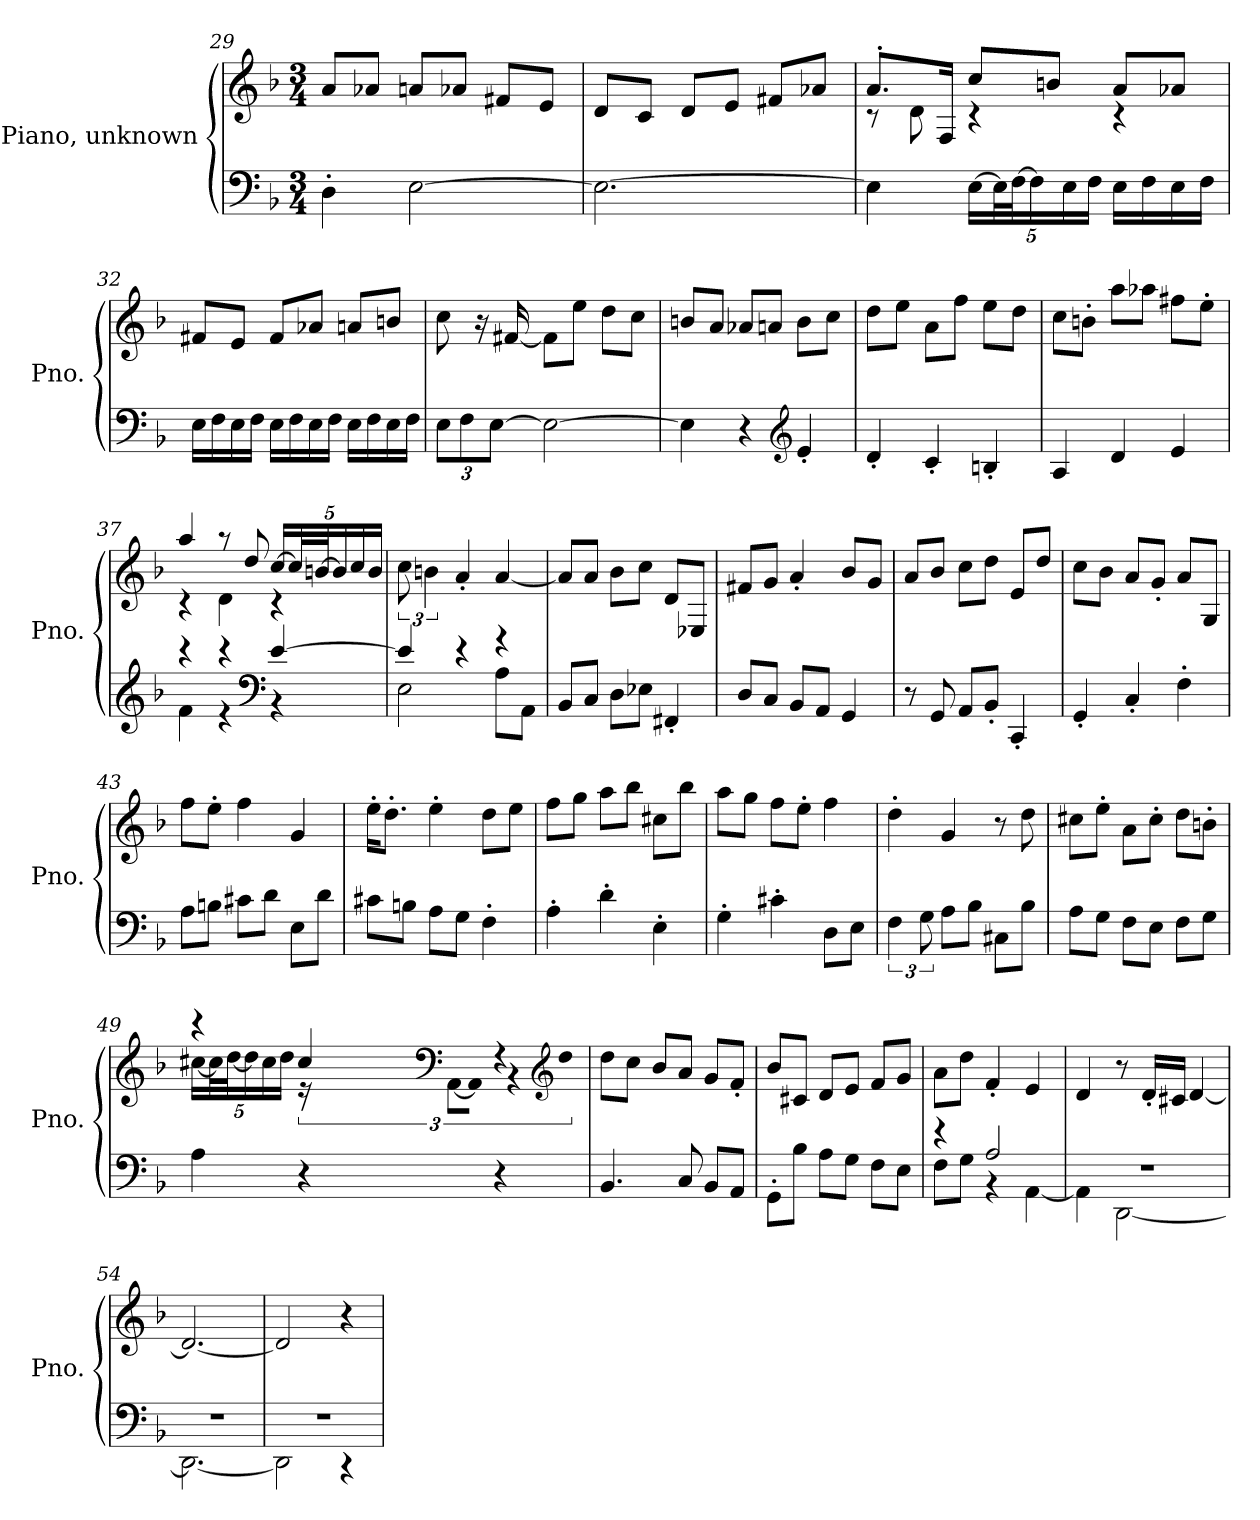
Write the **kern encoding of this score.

**kern	**kern
*part1	*part1
*staff2	*staff1
*I"Piano, unknown	*
*I'Pno.	*
*clefF4	*clefG2
*k[b-]	*k[b-]
*M3/4	*M3/4
=29	=29
4D'\	8a/L
.	8a-X/J
[2E\	8an/L
.	8a-X/J
.	8f#X/L
.	8e/J
=30	=30
2.E\_	8d/L
.	8c/J
.	8d/L
.	8e/J
.	8f#X/L
.	8a-X/J
!!LO:PB:g=z
=31	=31
*	*^
4E\]	8.a'/L	8r
.	.	8d\
.	16F/Jk	.
*Xbrackettup	*	*
[20E\LL	8cc/L	4r
40E\L]	.	.
[40F\J	.	.
20F\]	.	.
.	8bn/J	.
20E\	.	.
20F\JJ	.	.
16E\LL	8a/L	4r
16F\	.	.
16E\	8a-X/J	.
16F\JJ	.	.
*	*v	*v
=32	=32
16E\LL	8f#X/L
16F\	.
16E\	8e/J
16F\JJ	.
16E\LL	8f#/L
16F\	.
16E\	8a-X/J
16F\JJ	.
16E\LL	8an/L
16F\	.
16E\	8bn/J
16F\JJ	.
=33	=33
12E\L	8cc\
12F\	.
.	16r
[12E\J	.
.	[16f#X/
2E\_	8f#\L]
.	8ee\J
.	8dd\L
.	8cc\J
=34	=34
4E\]	8bn/L
.	8a/J
4r	8a-X/L
.	8an/J
*clefG2	*
4e'/	8b\L
.	8cc\J
!!LO:LB:g=z
=35	=35
4d'/	8dd\L
.	8ee\J
4c'/	8a\L
.	8ff\J
4Bn'/	8ee\L
.	8dd\J
=36	=36
4A/	8cc\L
.	8bn'\J
4d/	8aa\L
.	8aa-X\J
4e/	8ff#X\L
.	8ee'\J
=37	=37
*^	*^
4r	4f\	4aa/	4r
4r	4r	8r	4d\
.	.	8dd/	.
*clefF4	*	*	*
*	*	*Xbrackettup	*
[4e/	4r	[20cc/LL	4r
.	.	40cc/L]	.
.	.	[40bn/J	.
.	.	20b/]	.
.	.	20cc/	.
.	.	20b/JJ	.
*	*	*v	*v
=38	=38	=38
*	*	*brackettup
4e/]	2E\	12cc\
.	.	6bn\
4r	.	4a'/
4r	8A\L	[4a/
.	8AA\J	.
*v	*v	*
=39	=39
8BB-/L	8a/L]
8C/J	8a/J
8D\L	8b-\L
8E-X\J	8cc\J
4FF#X'/	8d/L
.	8E-X/J
!!LO:LB:g=z
=40	=40
8D/L	8f#X/L
8C/J	8g/J
8BB-/L	4a'/
8AA/J	.
4GG/	8b-/L
.	8g/J
=41	=41
8r	8a/L
8GG/	8b-/J
8AA/L	8cc\L
8BB-'/J	8dd\J
4CC'/	8e/L
.	8dd/J
=42	=42
4GG'/	8cc\L
.	8b-\J
4C'/	8a/L
.	8g'/J
4F'\	8a/L
.	8G/J
=43	=43
8A\L	8ff\L
8Bn\J	8ee'\J
8c#X\L	4ff\
8d\J	.
8E\L	4g/
8d\J	.
=44	=44
8c#X\L	16ee'\KL
.	8.dd'\J
8Bn\J	.
8A\L	4ee'\
8G\J	.
4F'\	8dd\L
.	8ee\J
!!LO:LB:g=z
=45	=45
4A'\	8ff\L
.	8gg\J
4d'\	8aa\L
.	8bb-\J
4E'\	8cc#X\L
.	8bb-\J
=46	=46
4G'\	8aa\L
.	8gg\J
4c#X'\	8ff\L
.	8ee'\J
8D\L	4ff\
8E\J	.
=47	=47
*brackettup	*
6F\	4dd'\
12G\	.
8A\L	4g/
8B-\J	.
8C#X\L	8r
8B-\J	8dd\
=48	=48
8A\L	8cc#X\L
8G\J	8ee'\J
8F\L	8a\L
8E\J	8cc#'\J
8F\L	8dd\L
8G\J	8bn'\J
!!LO:LB:g=z
=49	=49
*	*^
*	*	*Xbrackettup
4A\	4r	[20cc#X\LL
.	.	40cc#\L]
.	.	[40dd\J
.	.	20dd\]
.	.	20cc#\
.	.	20dd\JJ
*	*	*brackettup
4r	4cc#/	24r
*	*clefF4	*
.	.	[12AA\L
.	.	8AA\J]
4r	4r	8r
*	*clefG2	*
.	.	8dd\
*	*v	*v
=50	=50
4.BB-/	8dd\L
.	8cc\J
.	8b-/L
8C/	8a/J
8BB-/L	8g/L
8AA/J	8f'/J
=51	=51
8GG'\L	8b-/L
8B-\J	8c#X/J
8A\L	8d/L
8G\J	8e/J
8F\L	8f/L
8E\J	8g/J
=52	=52
*^	*
4r	8F\L	8a\L
.	8G\J	8dd\J
2A/	4r	4f'/
.	[4AA\	4e/
=53	=53	=53
2.r	4AA\]	4d/
.	[2DD\	8r
.	.	16d'/LL
.	.	16c#X/JJ
.	.	[4d/
!!LO:LB:g=z
=54	=54	=54
2.r	2.DD\_	2.d/_
=55	=55	=55
2.r	2DD\]	2d/]
.	4r	4r
*v	*v	*
=	=
*-	*-
